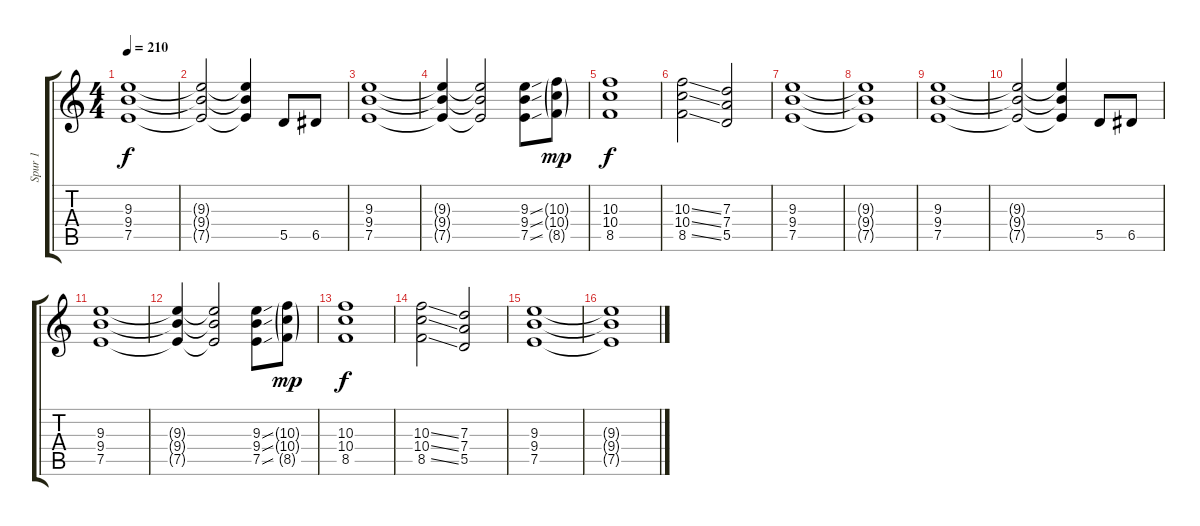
\track ("Spur 1" "Spur 1") {instrument distortionguitar}
\staff {score tabs}
\tuning (E4 B3 G3 D3 A2 E2) {hide}
\ts (4 4)
\tempo 210
\clef g2
\ks c
(9.3 9.4 7.5).1{dy f instrument distortionguitar} |
(9.3{t} 9.4{t} 7.5{t}).2 (9.3{t} 9.4{t} 7.5{t}).4 5.5.8 6.5.8 |
(9.3 9.4 7.5).1 |
(9.3{t} 9.4{t} 7.5{t}).4 (9.3{t} 9.4{t} 7.5{t}).2 (9.3{ss} 9.4{ss} 7.5{ss}).8 (10.3{g} 10.4{g} 8.5{g}).8{dy mp} |
(10.3 10.4 8.5).1{dy f} |
(10.3{ss} 10.4{ss} 8.5{ss}).2 (7.3 7.4 5.5).2 |
(9.3 9.4 7.5).1 |
(9.3{t} 9.4{t} 7.5{t}).1 |
(9.3 9.4 7.5).1 |
(9.3{t} 9.4{t} 7.5{t}).2 (9.3{t} 9.4{t} 7.5{t}).4 5.5.8 6.5.8 |
(9.3 9.4 7.5).1 |
(9.3{t} 9.4{t} 7.5{t}).4 (9.3{t} 9.4{t} 7.5{t}).2 (9.3{ss} 9.4{ss} 7.5{ss}).8 (10.3{g} 10.4{g} 8.5{g}).8{dy mp} |
(10.3 10.4 8.5).1{dy f} |
(10.3{ss} 10.4{ss} 8.5{ss}).2 (7.3 7.4 5.5).2 |
(9.3 9.4 7.5).1 |
(9.3{t} 9.4{t} 7.5{t}).1
